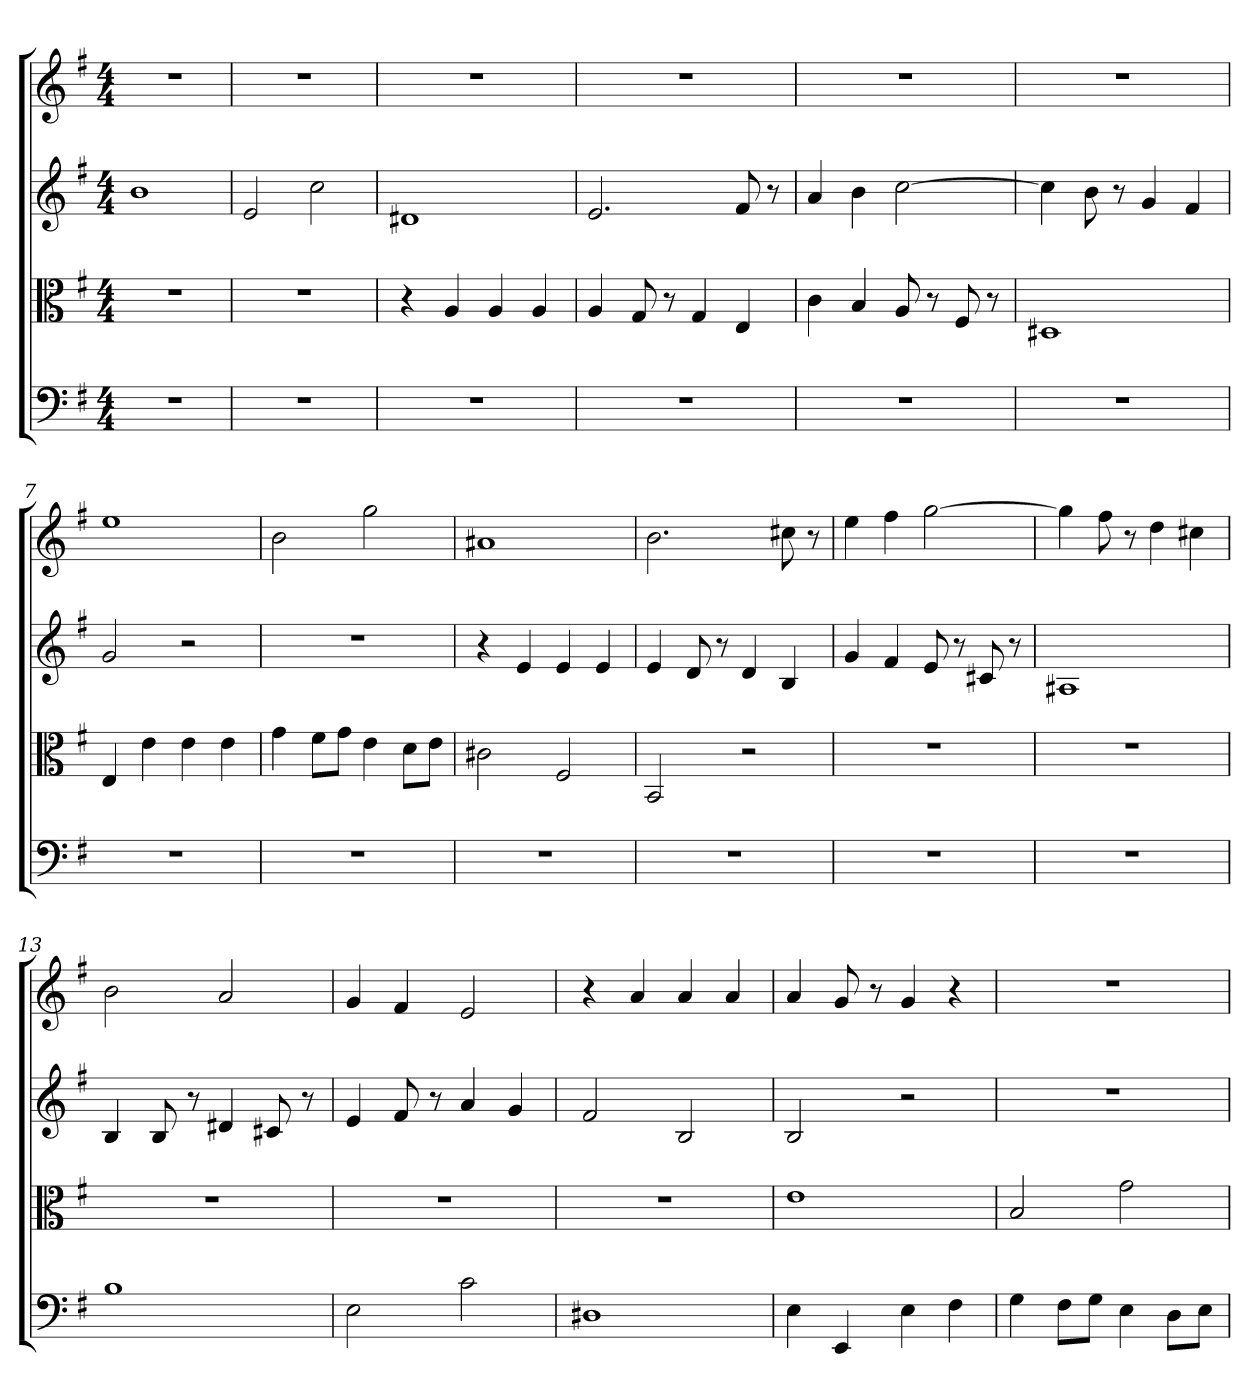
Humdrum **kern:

**kern	**kern	**kern	**kern
*part4	*part3	*part2	*part1
*staff4	*staff3	*staff2	*staff1
*clefF4	*clefC3	*clefG2	*clefG2
*k[f#]	*k[f#]	*k[f#]	*k[f#]
*e:	*e:	*e:	*e:
*M4/4	*M4/4	*M4/4	*M4/4
=	=	=	=
1r	1r	1b	1r
=2	=2	=2	=2
1r	1r	2e	1r
.	.	2cc	.
=3	=3	=3	=3
1r	4r	1d#X	1r
.	4A	.	.
.	4A	.	.
.	4A	.	.
=4	=4	=4	=4
1r	4A	2.e	1r
.	8G	.	.
.	8r	.	.
.	4G	.	.
.	4E	8f#	.
.	.	8r	.
=5	=5	=5	=5
1r	4c	4a	1r
.	4B	4b	.
.	8A	[2cc	.
.	8r	.	.
.	8F#	.	.
.	8r	.	.
=6	=6	=6	=6
1r	1D#X	4cc]	1r
.	.	8b	.
.	.	8r	.
.	.	4g	.
.	.	4f#	.
=7	=7	=7	=7
1r	4E	2g	1ee
.	4e	.	.
.	4e	2r	.
.	4e	.	.
=8	=8	=8	=8
1r	4g	1r	2b
.	8f#\L	.	.
.	8g\J	.	.
.	4e	.	2gg
.	8d\L	.	.
.	8e\J	.	.
=9	=9	=9	=9
1r	2c#X	4r	1a#X
.	.	4e	.
.	2F#	4e	.
.	.	4e	.
=10	=10	=10	=10
1r	2BB	4e	2.b
.	.	8d	.
.	.	8r	.
.	2r	4d	.
.	.	4B	8cc#X
.	.	.	8r
=11	=11	=11	=11
1r	1r	4g	4ee
.	.	4f#	4ff#
.	.	8e	[2gg
.	.	8r	.
.	.	8c#X	.
.	.	8r	.
=12	=12	=12	=12
1r	1r	1A#X	4gg]
.	.	.	8ff#
.	.	.	8r
.	.	.	4dd
.	.	.	4cc#X
=13	=13	=13	=13
1B	1r	4B	2b
.	.	8B	.
.	.	8r	.
.	.	4d#X	2a
.	.	8c#X	.
.	.	8r	.
=14	=14	=14	=14
2E	1r	4e	4g
.	.	8f#	4f#
.	.	8r	.
2c	.	4a	2e
.	.	4g	.
=15	=15	=15	=15
1D#X	1r	2f#	4r
.	.	.	4a
.	.	2B	4a
.	.	.	4a
=16	=16	=16	=16
4E	1e	2B	4a
4EE	.	.	8g
.	.	.	8r
4E	.	2r	4g
4F#	.	.	4r
=17	=17	=17	=17
4G	2B	1r	1r
8F#\L	.	.	.
8G\J	.	.	.
4E	2g	.	.
8D\L	.	.	.
8E\J	.	.	.
=	=	=	=
*-	*-	*-	*-
